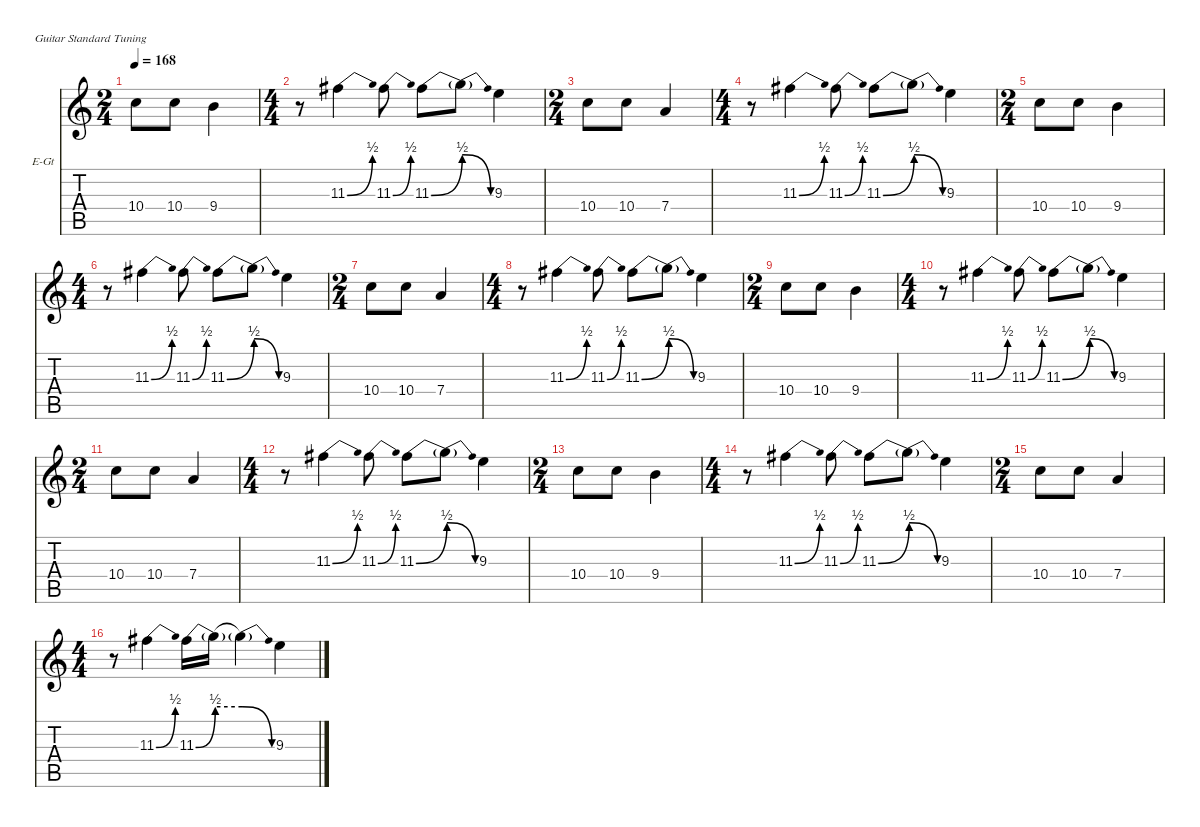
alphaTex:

\hideDynamics
\bracketExtendMode nobrackets
\firstSystemTrackNameOrientation horizontal
\otherSystemsTrackNameOrientation horizontal
\track ("Guitar I" "E-Gt") {instrument distortionguitar}
\staff {score tabs}
\tuning (E4 B3 G3 D3 A2 E2)
\ts (2 4)
\tempo 168
\clef g2
\ks c
10.4.8{dy f} 10.4.8 9.4.4 |
\ts (4 4)
r.8 11.3{be (bend 0 0 60 2) acc #}.4 11.3{be (bend 0 0 60 2) acc #}.8 11.3{be (bend 0 0 60 2) acc #}.8 11.3{be (release 0 2 60 0) t}.8 9.3.4 |
\ts (2 4)
10.4.8 10.4.8 7.4.4 |
\ts (4 4)
r.8 11.3{be (bend 0 0 60 2) acc #}.4 11.3{be (bend 0 0 60 2) acc #}.8 11.3{be (bend 0 0 60 2) acc #}.8 11.3{be (release 0 2 60 0) t}.8 9.3.4 |
\ts (2 4)
10.4.8 10.4.8 9.4.4 |
\ts (4 4)
r.8 11.3{be (bend 0 0 60 2) acc #}.4 11.3{be (bend 0 0 60 2) acc #}.8 11.3{be (bend 0 0 60 2) acc #}.8 11.3{be (release 0 2 60 0) t}.8 9.3.4 |
\ts (2 4)
10.4.8 10.4.8 7.4.4 |
\ts (4 4)
r.8 11.3{be (bend 0 0 60 2) acc #}.4 11.3{be (bend 0 0 60 2) acc #}.8 11.3{be (bend 0 0 60 2) acc #}.8 11.3{be (release 0 2 60 0) t}.8 9.3.4 |
\ts (2 4)
10.4.8 10.4.8 9.4.4 |
\ts (4 4)
r.8 11.3{be (bend 0 0 60 2) acc #}.4 11.3{be (bend 0 0 60 2) acc #}.8 11.3{be (bend 0 0 60 2) acc #}.8 11.3{be (release 0 2 60 0) t}.8 9.3.4 |
\ts (2 4)
10.4.8 10.4.8 7.4.4 |
\ts (4 4)
r.8 11.3{be (bend 0 0 60 2) acc #}.4 11.3{be (bend 0 0 60 2) acc #}.8 11.3{be (bend 0 0 60 2) acc #}.8 11.3{be (release 0 2 60 0) t}.8 9.3.4 |
\ts (2 4)
10.4.8 10.4.8 9.4.4 |
\ts (4 4)
r.8 11.3{be (bend 0 0 60 2) acc #}.4 11.3{be (bend 0 0 60 2) acc #}.8 11.3{be (bend 0 0 60 2) acc #}.8 11.3{be (release 0 2 60 0) t}.8 9.3.4 |
\ts (2 4)
10.4.8 10.4.8 7.4.4 |
\ts (4 4)
r.8 11.3{be (bend 0 0 60 2) acc #}.4 11.3{be (bend 0 0 60 2) acc #}.16 11.3{be (hold 0 2 60 2) t}.16 11.3{be (release 0 2 60 0) t}.4 9.3.4
